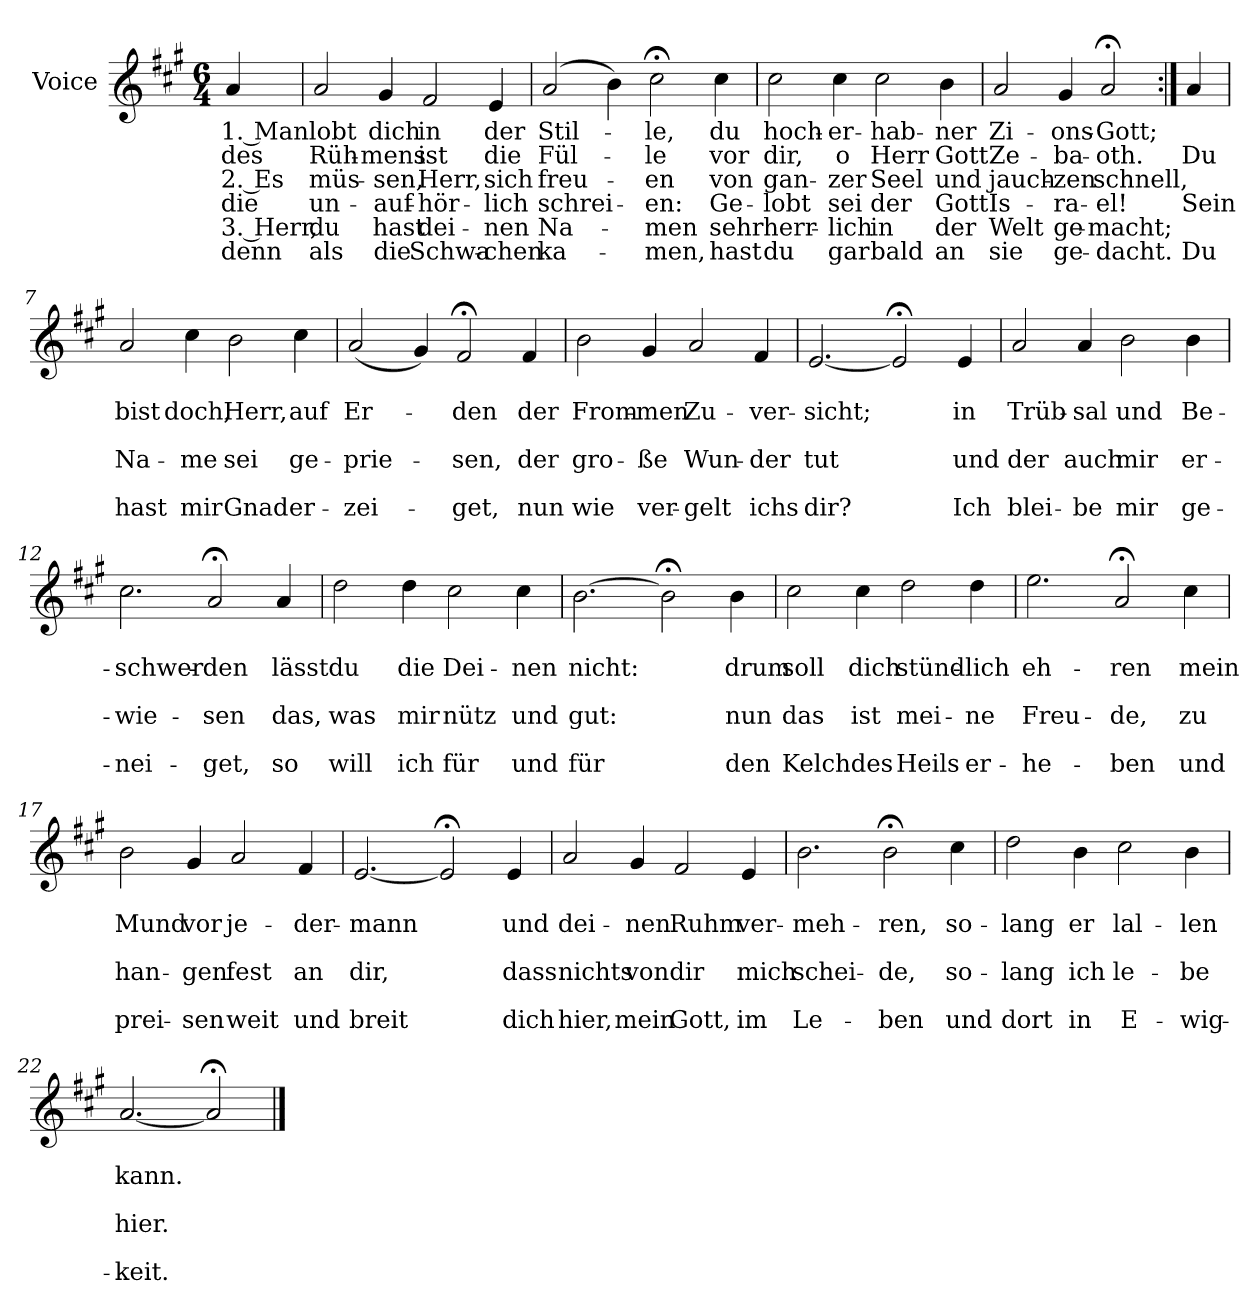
**kern	**text	**text	**text	**text	**text	**text
*part1	*part1	*part1	*part1	*part1	*part1	*part1
*staff1	*staff1	*staff1	*staff1	*staff1	*staff1	*staff1
*I"Voice	*	*	*	*	*	*
*clefG2	*	*	*	*	*	*
*k[f#c#g#]	*	*	*	*	*	*
*M6/4	*	*	*	*	*	*
=1	=1	=1	=1	=1	=1	=1
!	!LO:LY:b	!LO:LY:b	!LO:LY:b	!LO:LY:b	!LO:LY:b	!LO:LY:b
4a/	1. Man	des	2. Es	die	3. Herr,	denn
=2	=2	=2	=2	=2	=2	=2
!	!LO:LY:b	!LO:LY:b	!LO:LY:b	!LO:LY:b	!LO:LY:b	!LO:LY:b
2a/	lobt	Rüh-	müs-	un-	du	als
!	!LO:LY:b	!LO:LY:b	!LO:LY:b	!LO:LY:b	!LO:LY:b	!LO:LY:b
4g#/	dich	-mens	-sen,	-auf-	hast	die
!	!LO:LY:b	!LO:LY:b	!LO:LY:b	!LO:LY:b	!LO:LY:b	!LO:LY:b
2f#/	in	ist	Herr,	-hör-	dei-	Schwa-
!	!LO:LY:b	!LO:LY:b	!LO:LY:b	!LO:LY:b	!LO:LY:b	!LO:LY:b
4e/	der	die	sich	-lich	-nen	-chen
=3	=3	=3	=3	=3	=3	=3
!	!LO:LY:b	!LO:LY:b	!LO:LY:b	!LO:LY:b	!LO:LY:b	!LO:LY:b
(>2a/	Stil-	Fül-	freu-	schrei-	Na-	ka-
4b\)	.	.	.	.	.	.
!	!LO:LY:b	!LO:LY:b	!LO:LY:b	!LO:LY:b	!LO:LY:b	!LO:LY:b
2cc#;<\	-le,	-le	-en	-en:	-men	-men,
!	!LO:LY:b	!LO:LY:b	!LO:LY:b	!LO:LY:b	!LO:LY:b	!LO:LY:b
4cc#\	du	vor	von	Ge-	sehr	hast
=4	=4	=4	=4	=4	=4	=4
!	!LO:LY:b	!LO:LY:b	!LO:LY:b	!LO:LY:b	!LO:LY:b	!LO:LY:b
2cc#\	hoch-	dir,	gan-	-lobt	herr-	du
!	!LO:LY:b	!LO:LY:b	!LO:LY:b	!LO:LY:b	!LO:LY:b	!LO:LY:b
4cc#\	-er-	o	-zer	sei	-lich	gar
!	!LO:LY:b	!LO:LY:b	!LO:LY:b	!LO:LY:b	!LO:LY:b	!LO:LY:b
2cc#\	-hab-	Herr	Seel	der	in	bald
!	!LO:LY:b	!LO:LY:b	!LO:LY:b	!LO:LY:b	!LO:LY:b	!LO:LY:b
4b\	-ner	Gott	und	Gott	der	an
=5	=5	=5	=5	=5	=5	=5
!	!LO:LY:b	!LO:LY:b	!LO:LY:b	!LO:LY:b	!LO:LY:b	!LO:LY:b
2a/	Zi-	Ze-	jauch-	Is-	Welt	sie
!	!LO:LY:b	!LO:LY:b	!LO:LY:b	!LO:LY:b	!LO:LY:b	!LO:LY:b
4g#/	-ons-	-ba-	-zen	-ra-	ge-	ge-
!	!LO:LY:b	!LO:LY:b	!LO:LY:b	!LO:LY:b	!LO:LY:b	!LO:LY:b
2a;</	-Gott;	-oth.	schnell,	-el!	-macht;	-dacht.
!!LO:LB:g=z
=6:|!	=6:|!	=6:|!	=6:|!	=6:|!	=6:|!	=6:|!
!	!	!LO:LY:b	!	!LO:LY:b	!	!LO:LY:b
4a/	.	Du	.	Sein	.	Du
=7	=7	=7	=7	=7	=7	=7
!	!	!LO:LY:b	!	!LO:LY:b	!	!LO:LY:b
2a/	.	bist	.	Na-	.	hast
!	!	!LO:LY:b	!	!LO:LY:b	!	!LO:LY:b
4cc#\	.	doch,	.	-me	.	mir
!	!	!LO:LY:b	!	!LO:LY:b	!	!LO:LY:b
2b\	.	Herr,	.	sei	.	Gnad
!	!	!LO:LY:b	!	!LO:LY:b	!	!LO:LY:b
4cc#\	.	auf	.	ge-	.	er-
=8	=8	=8	=8	=8	=8	=8
!	!	!LO:LY:b	!	!LO:LY:b	!	!LO:LY:b
(<2a/	.	Er-	.	-prie-	.	-zei-
4g#/)	.	.	.	.	.	.
!	!	!LO:LY:b	!	!LO:LY:b	!	!LO:LY:b
2f#;</	.	-den	.	-sen,	.	-get,
!	!	!LO:LY:b	!	!LO:LY:b	!	!LO:LY:b
4f#/	.	der	.	der	.	nun
=9	=9	=9	=9	=9	=9	=9
!	!	!LO:LY:b	!	!LO:LY:b	!	!LO:LY:b
2b\	.	From-	.	gro-	.	wie
!	!	!LO:LY:b	!	!LO:LY:b	!	!LO:LY:b
4g#/	.	-men	.	-ße	.	ver-
!	!	!LO:LY:b	!	!LO:LY:b	!	!LO:LY:b
2a/	.	Zu-	.	Wun-	.	-gelt
!	!	!LO:LY:b	!	!LO:LY:b	!	!LO:LY:b
4f#/	.	-ver-	.	-der	.	ichs
=10	=10	=10	=10	=10	=10	=10
!	!	!LO:LY:b	!	!LO:LY:b	!	!LO:LY:b
[2.e/	.	-sicht;	.	tut	.	dir?
2e;</]	.	.	.	.	.	.
!	!	!LO:LY:b	!	!LO:LY:b	!	!LO:LY:b
4e/	.	in	.	und	.	Ich
=11	=11	=11	=11	=11	=11	=11
!	!	!LO:LY:b	!	!LO:LY:b	!	!LO:LY:b
2a/	.	Trüb-	.	der	.	blei-
!	!	!LO:LY:b	!	!LO:LY:b	!	!LO:LY:b
4a/	.	-sal	.	auch	.	-be
!	!	!LO:LY:b	!	!LO:LY:b	!	!LO:LY:b
2b\	.	und	.	mir	.	mir
!	!	!LO:LY:b	!	!LO:LY:b	!	!LO:LY:b
4b\	.	Be-	.	er-	.	ge-
!!LO:LB:g=z
=12	=12	=12	=12	=12	=12	=12
!	!	!LO:LY:b	!	!LO:LY:b	!	!LO:LY:b
2.cc#\	.	-schwer-	.	-wie-	.	-nei-
!	!	!LO:LY:b	!	!LO:LY:b	!	!LO:LY:b
2a;</	.	-den	.	-sen	.	-get,
!	!	!LO:LY:b	!	!LO:LY:b	!	!LO:LY:b
4a/	.	lässt	.	das,	.	so
=13	=13	=13	=13	=13	=13	=13
!	!	!LO:LY:b	!	!LO:LY:b	!	!LO:LY:b
2dd\	.	du	.	was	.	will
!	!	!LO:LY:b	!	!LO:LY:b	!	!LO:LY:b
4dd\	.	die	.	mir	.	ich
!	!	!LO:LY:b	!	!LO:LY:b	!	!LO:LY:b
2cc#\	.	Dei-	.	nütz	.	für
!	!	!LO:LY:b	!	!LO:LY:b	!	!LO:LY:b
4cc#\	.	-nen	.	und	.	und
=14	=14	=14	=14	=14	=14	=14
!	!	!LO:LY:b	!	!LO:LY:b	!	!LO:LY:b
[2.b\	.	nicht:	.	gut:	.	für
2b;<\]	.	.	.	.	.	.
!	!	!LO:LY:b	!	!LO:LY:b	!	!LO:LY:b
4b\	.	drum	.	nun	.	den
=15	=15	=15	=15	=15	=15	=15
!	!	!LO:LY:b	!	!LO:LY:b	!	!LO:LY:b
2cc#\	.	soll	.	das	.	Kelch
!	!	!LO:LY:b	!	!LO:LY:b	!	!LO:LY:b
4cc#\	.	dich	.	ist	.	des
!	!	!LO:LY:b	!	!LO:LY:b	!	!LO:LY:b
2dd\	.	stünd-	.	mei-	.	Heils
!	!	!LO:LY:b	!	!LO:LY:b	!	!LO:LY:b
4dd\	.	-lich	.	-ne	.	er-
=16	=16	=16	=16	=16	=16	=16
!	!	!LO:LY:b	!	!LO:LY:b	!	!LO:LY:b
2.ee\	.	eh-	.	Freu-	.	-he-
!	!	!LO:LY:b	!	!LO:LY:b	!	!LO:LY:b
2a;</	.	-ren	.	-de,	.	-ben
!	!	!LO:LY:b	!	!LO:LY:b	!	!LO:LY:b
4cc#\	.	mein	.	zu	.	und
!!LO:LB:g=z
=17	=17	=17	=17	=17	=17	=17
!	!	!LO:LY:b	!	!LO:LY:b	!	!LO:LY:b
2b\	.	Mund	.	han-	.	prei-
!	!	!LO:LY:b	!	!LO:LY:b	!	!LO:LY:b
4g#/	.	vor	.	-gen	.	-sen
!	!	!LO:LY:b	!	!LO:LY:b	!	!LO:LY:b
2a/	.	je-	.	fest	.	weit
!	!	!LO:LY:b	!	!LO:LY:b	!	!LO:LY:b
4f#/	.	-der-	.	an	.	und
=18	=18	=18	=18	=18	=18	=18
!	!	!LO:LY:b	!	!LO:LY:b	!	!LO:LY:b
[2.e/	.	-mann	.	dir,	.	breit
2e;</]	.	.	.	.	.	.
!	!	!LO:LY:b	!	!LO:LY:b	!	!LO:LY:b
4e/	.	und	.	dass	.	dich
=19	=19	=19	=19	=19	=19	=19
!	!	!LO:LY:b	!	!LO:LY:b	!	!LO:LY:b
2a/	.	dei-	.	nichts	.	hier,
!	!	!LO:LY:b	!	!LO:LY:b	!	!LO:LY:b
4g#/	.	-nen	.	von	.	mein
!	!	!LO:LY:b	!	!LO:LY:b	!	!LO:LY:b
2f#/	.	Ruhm	.	dir	.	Gott,
!	!	!LO:LY:b	!	!LO:LY:b	!	!LO:LY:b
4e/	.	ver-	.	mich	.	im
=20	=20	=20	=20	=20	=20	=20
!	!	!LO:LY:b	!	!LO:LY:b	!	!LO:LY:b
2.b\	.	-meh-	.	schei-	.	Le-
!	!	!LO:LY:b	!	!LO:LY:b	!	!LO:LY:b
2b;<\	.	-ren,	.	-de,	.	-ben
!	!	!LO:LY:b	!	!LO:LY:b	!	!LO:LY:b
4cc#\	.	so-	.	so-	.	und
=21	=21	=21	=21	=21	=21	=21
!	!	!LO:LY:b	!	!LO:LY:b	!	!LO:LY:b
2dd\	.	-lang	.	-lang	.	dort
!	!	!LO:LY:b	!	!LO:LY:b	!	!LO:LY:b
4b\	.	er	.	ich	.	in
!	!	!LO:LY:b	!	!LO:LY:b	!	!LO:LY:b
2cc#\	.	lal-	.	le-	.	E-
!	!	!LO:LY:b	!	!LO:LY:b	!	!LO:LY:b
4b\	.	-len	.	-be	.	-wig-
=22	=22	=22	=22	=22	=22	=22
!	!	!LO:LY:b	!	!LO:LY:b	!	!LO:LY:b
[2.a/	.	kann.	.	hier.	.	-keit.
2a;</]	.	.	.	.	.	.
==	==	==	==	==	==	==
*-	*-	*-	*-	*-	*-	*-
